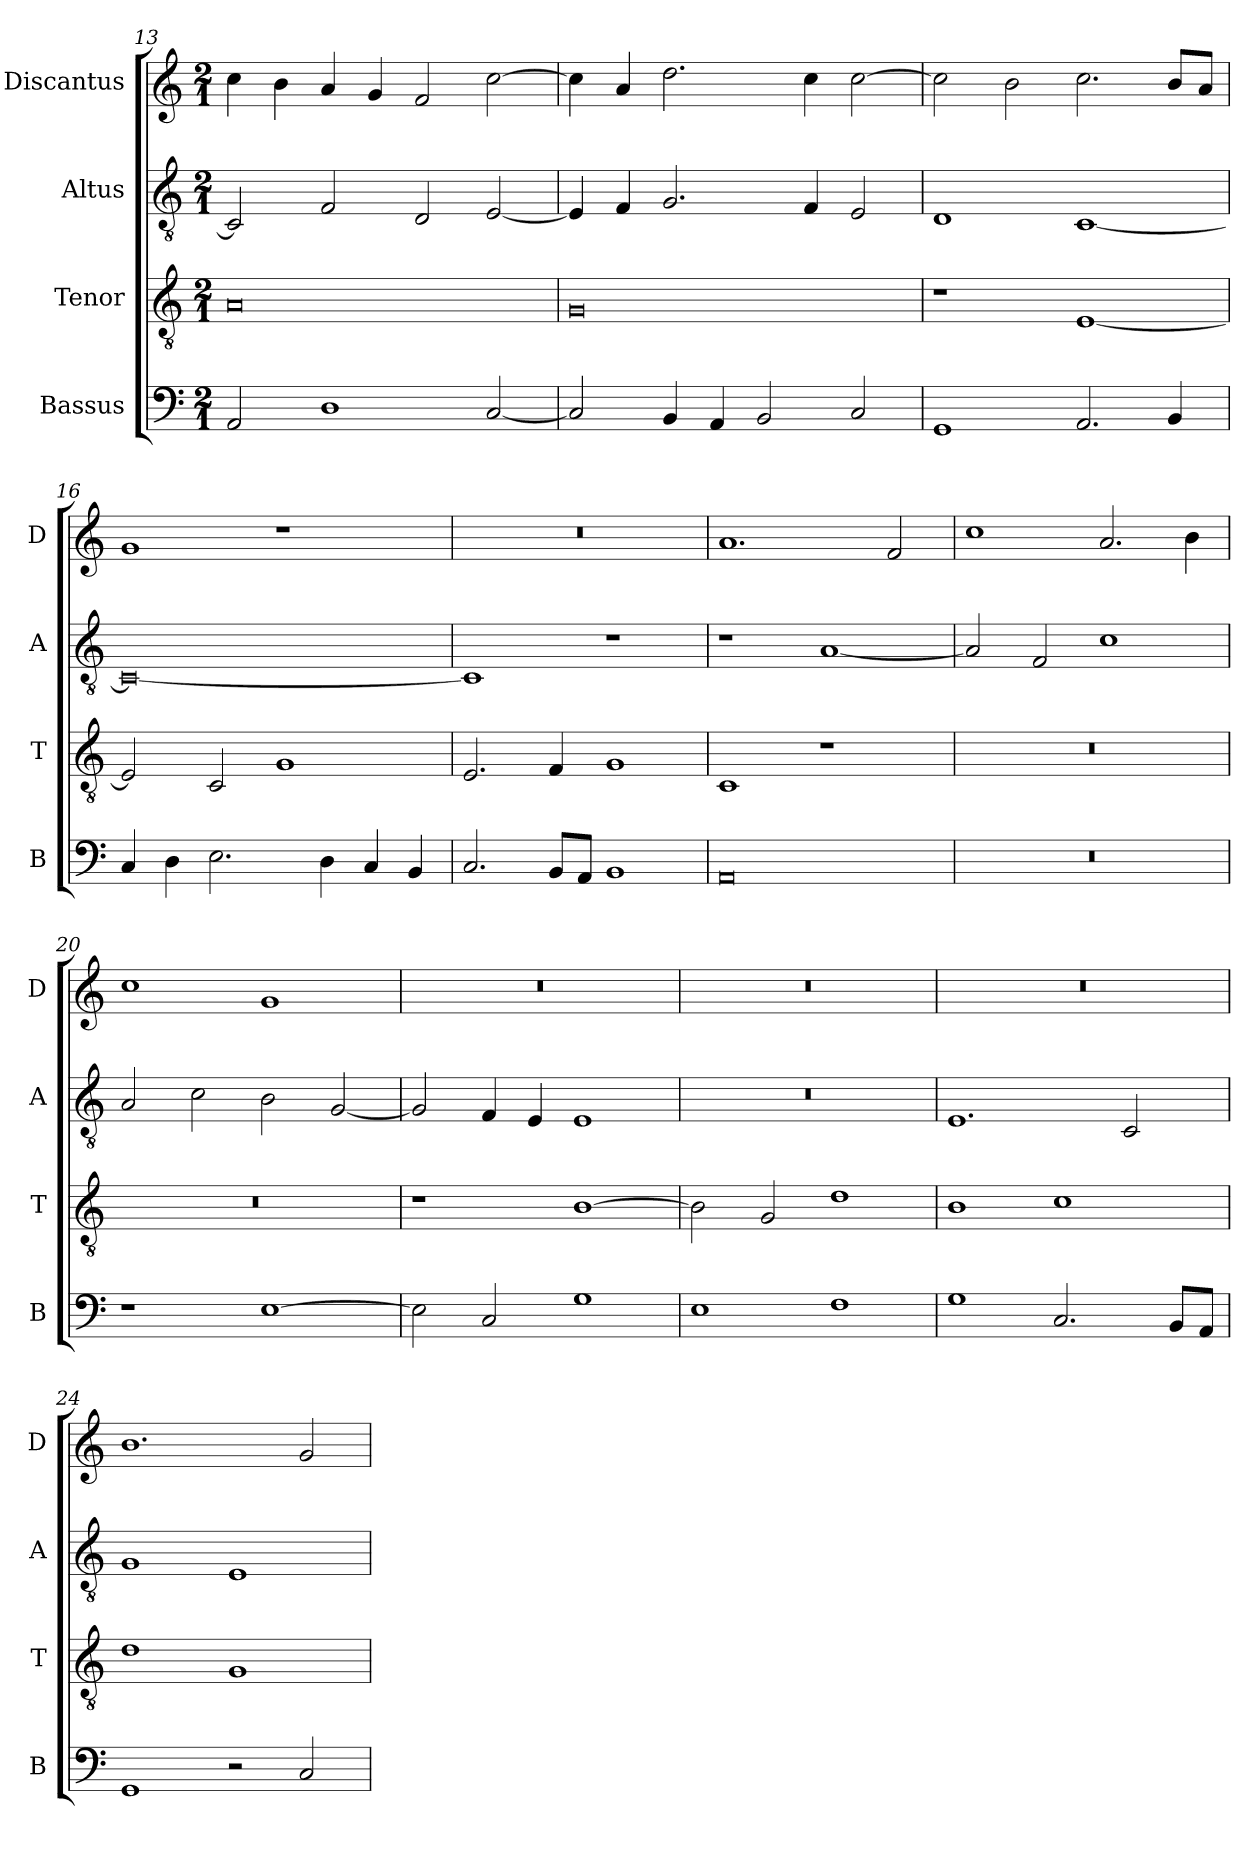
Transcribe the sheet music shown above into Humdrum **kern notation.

**kern	**kern	**kern	**kern
*part4	*part3	*part2	*part1
*staff4	*staff3	*staff2	*staff1
*I"Bassus	*I"Tenor	*I"Altus	*I"Discantus
*I'B	*I'T	*I'A	*I'D
*clefF4	*clefGv2	*clefGv2	*clefG2
*k[]	*k[]	*k[]	*k[]
*M2/1	*M2/1	*M2/1	*M2/1
=13	=13	=13	=13
2AA/	0A	2C/]	4cc\
.	.	.	4b\
1D	.	2F/	4a/
.	.	.	4g/
.	.	2D/	2f/
[2C/	.	[2E/	[2cc\
=14	=14	=14	=14
2C/]	0G	4E/]	4cc\]
.	.	4F/	4a/
4BB/	.	2.G/	2.dd\
4AA/	.	.	.
2BB/	.	.	.
.	.	4F/	4cc\
2C/	.	2E/	[2cc\
=15	=15	=15	=15
1GG	1r	1D	2cc\]
.	.	.	2b\
2.AA/	[1E	[1C	2.cc\
4BB/	.	.	8b/L
.	.	.	8a/J
=16	=16	=16	=16
4C/	2E/]	0C_	1g
4D\	.	.	.
2.E\	2C/	.	.
.	1G	.	1r
4D\	.	.	.
4C/	.	.	.
4BB/	.	.	.
=17	=17	=17	=17
2.C/	2.E/	1C]	0r
8BB/L	4F/	.	.
8AA/J	.	.	.
1BB	1G	1r	.
=18	=18	=18	=18
0AA	1C	1r	1.a
.	1r	[1A	.
.	.	.	2f/
=19	=19	=19	=19
0r	0r	2A/]	1cc
.	.	2F/	.
.	.	1c	2.a/
.	.	.	4b\
=20	=20	=20	=20
1r	0r	2A/	1cc
.	.	2c\	.
[1E	.	2B\	1g
.	.	[2G/	.
=21	=21	=21	=21
2E\]	1r	2G/]	0r
2C/	.	4F/	.
.	.	4E/	.
1G	[1B	1E	.
=22	=22	=22	=22
1E	2B\]	0r	0r
.	2G/	.	.
1F	1d	.	.
=23	=23	=23	=23
1G	1B	1.E	0r
2.C/	1c	.	.
.	.	2C/	.
8BB/L	.	.	.
8AA/J	.	.	.
=24	=24	=24	=24
1GG	1d	1G	1.b
2r	1G	1E	.
2C/	.	.	2g/
=	=	=	=
*-	*-	*-	*-
